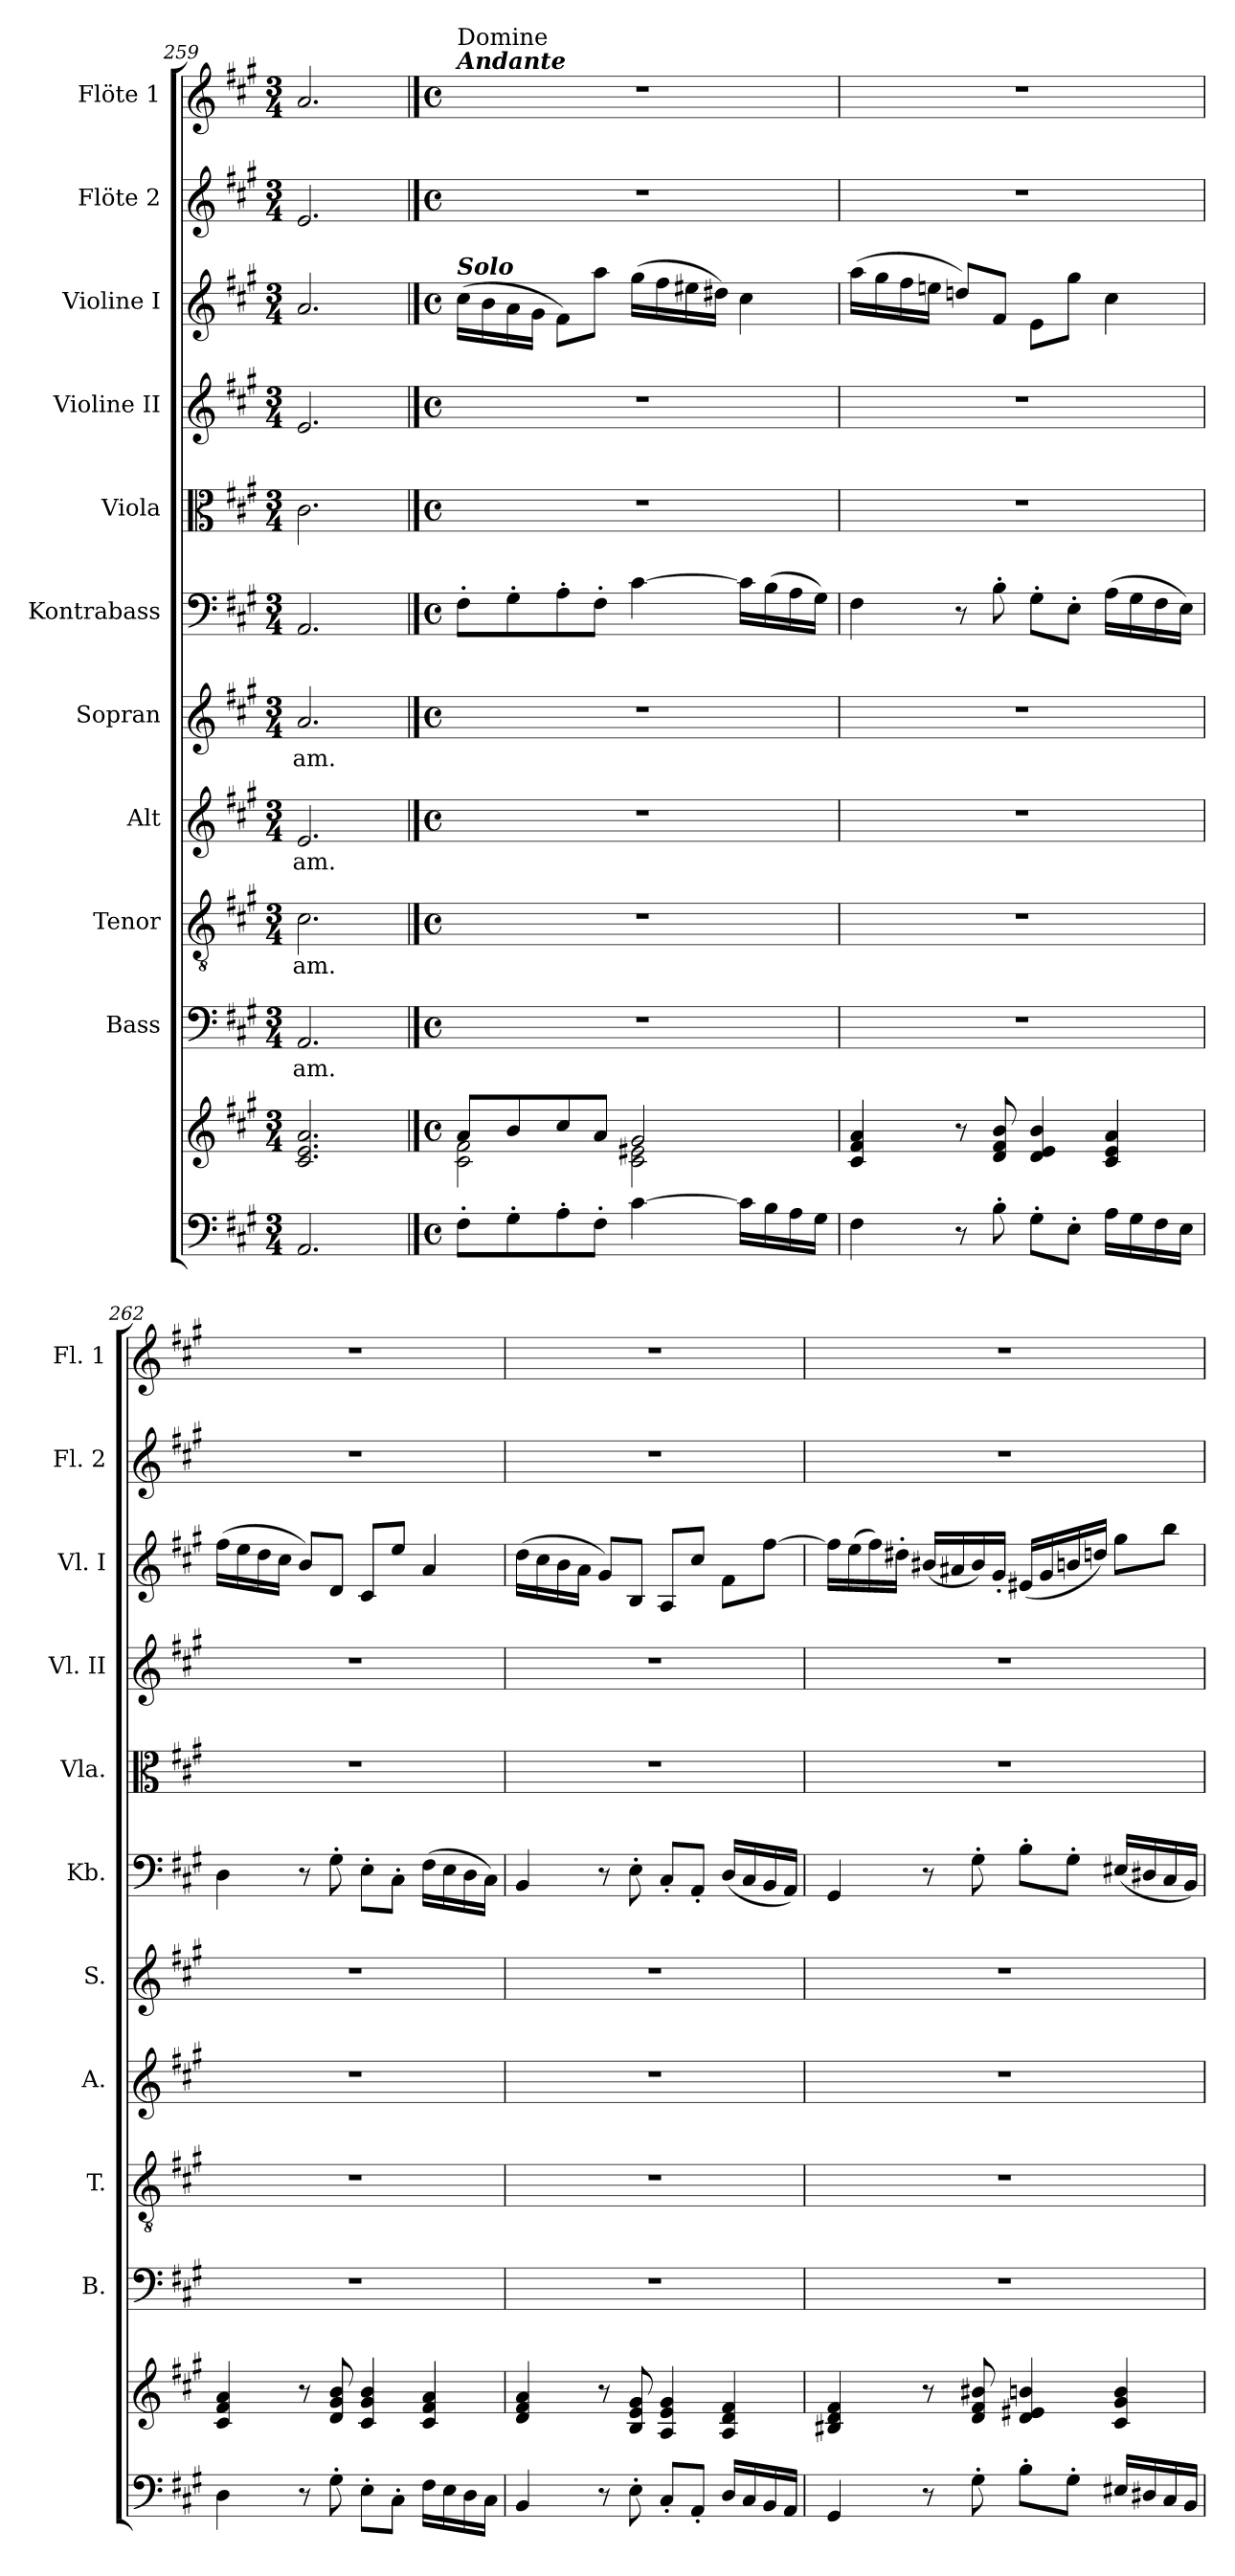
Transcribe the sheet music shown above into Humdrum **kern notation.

**kern	**kern	**kern	**text	**kern	**text	**kern	**text	**kern	**text	**kern	**kern	**kern	**kern	**kern	**kern
*part11	*part11	*part10	*part10	*part9	*part9	*part8	*part8	*part7	*part7	*part6	*part5	*part4	*part3	*part2	*part1
*staff12	*staff11	*staff10	*staff10	*staff9	*staff9	*staff8	*staff8	*staff7	*staff7	*staff6	*staff5	*staff4	*staff3	*staff2	*staff1
*	*	*I"Bass	*	*I"Tenor	*	*I"Alt	*	*I"Sopran	*	*I"Kontrabass	*I"Viola	*I"Violine II	*I"Violine I	*I"Flöte 2	*I"Flöte 1
*	*	*I'B.	*	*I'T.	*	*I'A.	*	*I'S.	*	*I'Kb.	*I'Vla.	*I'Vl. II	*I'Vl. I	*I'Fl. 2	*I'Fl. 1
*clefF4	*clefG2	*clefF4	*	*clefGv2	*	*clefG2	*	*clefG2	*	*clefF4	*clefC3	*clefG2	*clefG2	*clefG2	*clefG2
*	*	*	*	*	*	*	*	*	*	*ITrd7c12	*	*	*	*	*
*k[f#c#g#]	*k[f#c#g#]	*k[f#c#g#]	*	*k[f#c#g#]	*	*k[f#c#g#]	*	*k[f#c#g#]	*	*k[f#c#g#]	*k[f#c#g#]	*k[f#c#g#]	*k[f#c#g#]	*k[f#c#g#]	*k[f#c#g#]
*A:	*A:	*A:	*	*A:	*	*A:	*	*A:	*	*A:	*A:	*A:	*A:	*A:	*A:
*M3/4	*M3/4	*M3/4	*	*M3/4	*	*M3/4	*	*M3/4	*	*M3/4	*M3/4	*M3/4	*M3/4	*M3/4	*M3/4
=259	=259	=259	=259	=259	=259	=259	=259	=259	=259	=259	=259	=259	=259	=259	=259
!	!	!	!LO:LY:b	!	!LO:LY:b	!	!LO:LY:b	!	!LO:LY:b	!	!	!	!	!	!
2.AA/	2.c#/ 2.e/ 2.a/	2.AA/	-am.	2.c#\	-am.	2.e/	-am.	2.a/	-am.	2.AAA/	2.c#\	2.e/	2.a/	2.e/	2.a/
!!LO:PB:g=z
==260	==260	==260	==260	==260	==260	==260	==260	==260	==260	==260	==260	==260	==260	==260	==260
*M4/4	*M4/4	*M4/4	*	*M4/4	*	*M4/4	*	*M4/4	*	*M4/4	*M4/4	*M4/4	*M4/4	*M4/4	*M4/4
*met(c)	*met(c)	*met(c)	*	*met(c)	*	*met(c)	*	*met(c)	*	*met(c)	*met(c)	*met(c)	*met(c)	*met(c)	*met(c)
*	*^	*	*	*	*	*	*	*	*	*	*	*	*	*	*
!	!	!	!	!	!	!	!	!	!	!	!	!	!	!	!	!LO:TX:a:Bi:t=Andante
!	!	!	!	!	!	!	!	!	!	!	!	!	!	!	!	!LO:TX:a:t=Domine
!	!	!	!	!	!	!	!	!	!	!	!	!	!	!LO:TX:a:Bi:t=Solo	!	!
8F#'>\L	8a/L	2c#\ 2f#\	1r	.	1r	.	1r	.	1r	.	8FF#'>\L	1r	1r	(>16cc#\LL	1r	1r
.	.	.	.	.	.	.	.	.	.	.	.	.	.	16b\	.	.
8G#'>\	8b/	.	.	.	.	.	.	.	.	.	8GG#'>\	.	.	16a\	.	.
.	.	.	.	.	.	.	.	.	.	.	.	.	.	16g#\JJ	.	.
8A'>\	8cc#/	.	.	.	.	.	.	.	.	.	8AA'>\	.	.	8f#\L)	.	.
8F#'>\J	8a/J	.	.	.	.	.	.	.	.	.	8FF#'>\J	.	.	8aa\J	.	.
[4c#\	2g#/	2c#\ 2e#X\	.	.	.	.	.	.	.	.	[4C#\	.	.	(>16gg#\LL	.	.
.	.	.	.	.	.	.	.	.	.	.	.	.	.	16ff#\	.	.
.	.	.	.	.	.	.	.	.	.	.	.	.	.	16ee#X\	.	.
.	.	.	.	.	.	.	.	.	.	.	.	.	.	16dd#X\JJ)	.	.
16c#\LL]	.	.	.	.	.	.	.	.	.	.	16C#\LL]	.	.	4cc#\	.	.
16B\	.	.	.	.	.	.	.	.	.	.	(>16BB\	.	.	.	.	.
16A\	.	.	.	.	.	.	.	.	.	.	16AA\	.	.	.	.	.
16G#\JJ	.	.	.	.	.	.	.	.	.	.	16GG#\JJ)	.	.	.	.	.
*	*v	*v	*	*	*	*	*	*	*	*	*	*	*	*	*	*
=261	=261	=261	=261	=261	=261	=261	=261	=261	=261	=261	=261	=261	=261	=261	=261
4F#\	4c#/ 4f#/ 4a/	1r	.	1r	.	1r	.	1r	.	4FF#\	1r	1r	(>16aa\LL	1r	1r
.	.	.	.	.	.	.	.	.	.	.	.	.	16gg#\	.	.
.	.	.	.	.	.	.	.	.	.	.	.	.	16ff#\	.	.
.	.	.	.	.	.	.	.	.	.	.	.	.	16een\JJ	.	.
8r	8r	.	.	.	.	.	.	.	.	8r	.	.	8ddn/L)	.	.
8B'>\	8d/ 8f#/ 8b/	.	.	.	.	.	.	.	.	8BB'>\	.	.	8f#/J	.	.
8G#'>\L	4d/ 4e/ 4b/	.	.	.	.	.	.	.	.	8GG#'>\L	.	.	8e\L	.	.
8E'>\J	.	.	.	.	.	.	.	.	.	8EE'>\J	.	.	8gg#\J	.	.
16A\LL	4c#/ 4e/ 4a/	.	.	.	.	.	.	.	.	(>16AA\LL	.	.	4cc#\	.	.
16G#\	.	.	.	.	.	.	.	.	.	16GG#\	.	.	.	.	.
16F#\	.	.	.	.	.	.	.	.	.	16FF#\	.	.	.	.	.
16E\JJ	.	.	.	.	.	.	.	.	.	16EE\JJ)	.	.	.	.	.
=262	=262	=262	=262	=262	=262	=262	=262	=262	=262	=262	=262	=262	=262	=262	=262
4D\	4c#/ 4f#/ 4a/	1r	.	1r	.	1r	.	1r	.	4DD\	1r	1r	(>16ff#\LL	1r	1r
.	.	.	.	.	.	.	.	.	.	.	.	.	16ee\	.	.
.	.	.	.	.	.	.	.	.	.	.	.	.	16dd\	.	.
.	.	.	.	.	.	.	.	.	.	.	.	.	16cc#\JJ	.	.
8r	8r	.	.	.	.	.	.	.	.	8r	.	.	8b/L)	.	.
8G#'>\	8d/ 8g#/ 8b/	.	.	.	.	.	.	.	.	8GG#'>\	.	.	8d/J	.	.
8E'>\L	4c#/ 4g#/ 4b/	.	.	.	.	.	.	.	.	8EE'>\L	.	.	8c#/L	.	.
8C#'>\J	.	.	.	.	.	.	.	.	.	8CC#'>\J	.	.	8ee/J	.	.
16F#\LL	4c#/ 4f#/ 4a/	.	.	.	.	.	.	.	.	(>16FF#\LL	.	.	4a/	.	.
16E\	.	.	.	.	.	.	.	.	.	16EE\	.	.	.	.	.
16D\	.	.	.	.	.	.	.	.	.	16DD\	.	.	.	.	.
16C#\JJ	.	.	.	.	.	.	.	.	.	16CC#\JJ)	.	.	.	.	.
!!LO:PB:g=z
=263	=263	=263	=263	=263	=263	=263	=263	=263	=263	=263	=263	=263	=263	=263	=263
4BB/	4d/ 4f#/ 4a/	1r	.	1r	.	1r	.	1r	.	4BBB/	1r	1r	(>16dd\LL	1r	1r
.	.	.	.	.	.	.	.	.	.	.	.	.	16cc#\	.	.
.	.	.	.	.	.	.	.	.	.	.	.	.	16b\	.	.
.	.	.	.	.	.	.	.	.	.	.	.	.	16a\JJ	.	.
8r	8r	.	.	.	.	.	.	.	.	8r	.	.	8g#/L)	.	.
8E'>\	8B/ 8e/ 8g#/	.	.	.	.	.	.	.	.	8EE'>\	.	.	8B/J	.	.
8C#'</L	4A/ 4e/ 4g#/	.	.	.	.	.	.	.	.	8CC#'</L	.	.	8A/L	.	.
8AA'</J	.	.	.	.	.	.	.	.	.	8AAA'</J	.	.	8cc#/J	.	.
16D/LL	4A/ 4d/ 4f#/	.	.	.	.	.	.	.	.	(<16DD/LL	.	.	8f#\L	.	.
16C#/	.	.	.	.	.	.	.	.	.	16CC#/	.	.	.	.	.
16BB/	.	.	.	.	.	.	.	.	.	16BBB/	.	.	[8ff#\J	.	.
16AA/JJ	.	.	.	.	.	.	.	.	.	16AAA/JJ)	.	.	.	.	.
=264	=264	=264	=264	=264	=264	=264	=264	=264	=264	=264	=264	=264	=264	=264	=264
4GG#/	4B#X/ 4d/ 4f#/	1r	.	1r	.	1r	.	1r	.	4GGG#/	1r	1r	16ff#\LL]	1r	1r
.	.	.	.	.	.	.	.	.	.	.	.	.	(>16ee\	.	.
.	.	.	.	.	.	.	.	.	.	.	.	.	16ff#\)	.	.
.	.	.	.	.	.	.	.	.	.	.	.	.	16dd#X'>\JJ	.	.
8r	8r	.	.	.	.	.	.	.	.	8r	.	.	(<16b#X/LL	.	.
.	.	.	.	.	.	.	.	.	.	.	.	.	16a#X/	.	.
8G#'>\	8d/ 8f#/ 8b#X/	.	.	.	.	.	.	.	.	8GG#'>\	.	.	16b#/)	.	.
.	.	.	.	.	.	.	.	.	.	.	.	.	16g#'</JJ	.	.
8B'>\L	4d/ 4e#X/ 4bn/	.	.	.	.	.	.	.	.	8BB'>\L	.	.	(<16e#X/LL	.	.
.	.	.	.	.	.	.	.	.	.	.	.	.	16g#/	.	.
8G#'>\J	.	.	.	.	.	.	.	.	.	8GG#'>\J	.	.	16bn/	.	.
.	.	.	.	.	.	.	.	.	.	.	.	.	16ddn/JJ)	.	.
16E#X/LL	4c#/ 4g#/ 4b/	.	.	.	.	.	.	.	.	(<16EE#X/LL	.	.	8gg#\L	.	.
16D#X/	.	.	.	.	.	.	.	.	.	16DD#X/	.	.	.	.	.
16C#/	.	.	.	.	.	.	.	.	.	16CC#/	.	.	8bb\J	.	.
16BB/JJ	.	.	.	.	.	.	.	.	.	16BBB/JJ)	.	.	.	.	.
=	=	=	=	=	=	=	=	=	=	=	=	=	=	=	=
*-	*-	*-	*-	*-	*-	*-	*-	*-	*-	*-	*-	*-	*-	*-	*-
